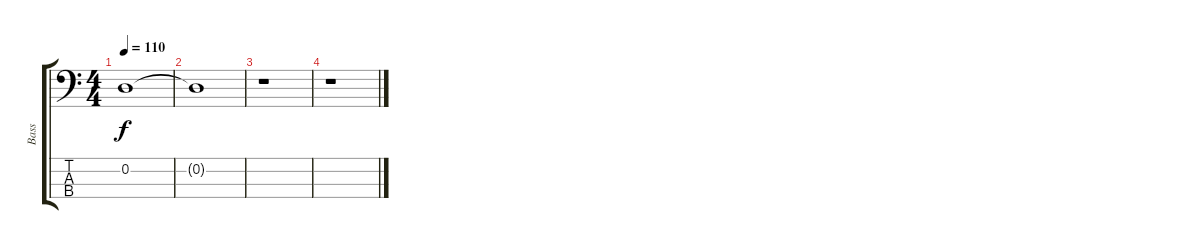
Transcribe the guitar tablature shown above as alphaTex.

\track ("Bass" "Bass") {instrument electricbassfinger}
\staff {score tabs}
\tuning (G2 D2 A1 E1) {hide}
\ts (4 4)
\tempo 110
\clef f4
\ks c
0.2.1{dy f} |
0.2{t}.1 |
r.1 |
r.1
